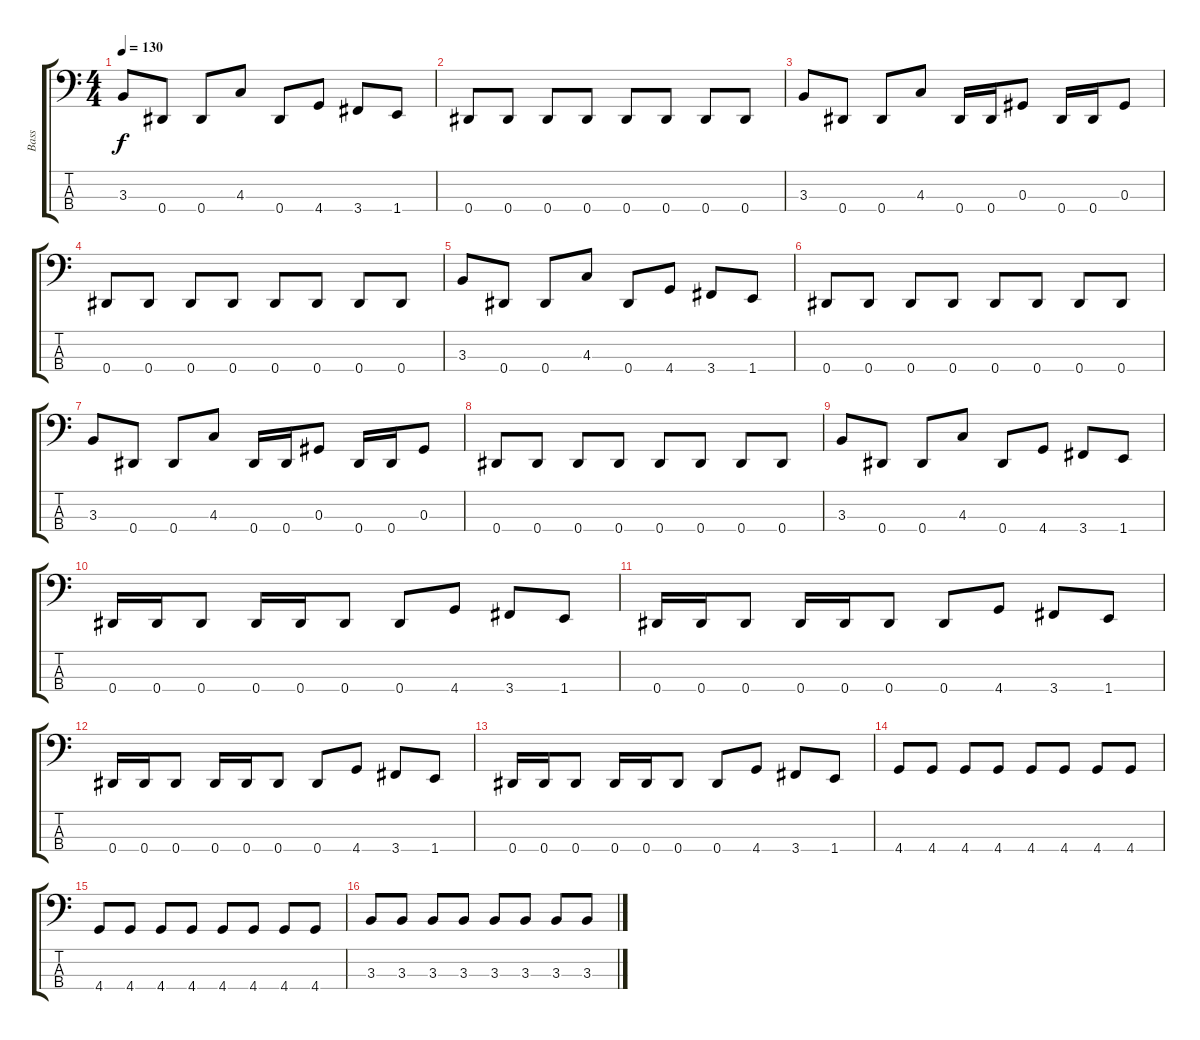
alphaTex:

\track ("Bass" "Bass") {instrument electricbasspick}
\staff {score tabs}
\tuning (Gb2 Db2 Ab1 Eb1) {hide}
\ts (4 4)
\tempo 130
\clef f4
\ks c
3.3.8{dy f} 0.4.8 0.4.8 4.3.8 0.4.8 4.4.8 3.4.8 1.4.8 |
0.4.8 0.4.8 0.4.8 0.4.8 0.4.8 0.4.8 0.4.8 0.4.8 |
3.3.8 0.4.8 0.4.8 4.3.8 0.4.16 0.4.16 0.3.8 0.4.16 0.4.16 0.3.8 |
0.4.8 0.4.8 0.4.8 0.4.8 0.4.8 0.4.8 0.4.8 0.4.8 |
3.3.8 0.4.8 0.4.8 4.3.8 0.4.8 4.4.8 3.4.8 1.4.8 |
0.4.8 0.4.8 0.4.8 0.4.8 0.4.8 0.4.8 0.4.8 0.4.8 |
3.3.8 0.4.8 0.4.8 4.3.8 0.4.16 0.4.16 0.3.8 0.4.16 0.4.16 0.3.8 |
0.4.8 0.4.8 0.4.8 0.4.8 0.4.8 0.4.8 0.4.8 0.4.8 |
3.3.8 0.4.8 0.4.8 4.3.8 0.4.8 4.4.8 3.4.8 1.4.8 |
0.4.16 0.4.16 0.4.8 0.4.16 0.4.16 0.4.8 0.4.8 4.4.8 3.4.8 1.4.8 |
0.4.16 0.4.16 0.4.8 0.4.16 0.4.16 0.4.8 0.4.8 4.4.8 3.4.8 1.4.8 |
0.4.16 0.4.16 0.4.8 0.4.16 0.4.16 0.4.8 0.4.8 4.4.8 3.4.8 1.4.8 |
0.4.16 0.4.16 0.4.8 0.4.16 0.4.16 0.4.8 0.4.8 4.4.8 3.4.8 1.4.8 |
4.4.8 4.4.8 4.4.8 4.4.8 4.4.8 4.4.8 4.4.8 4.4.8 |
4.4.8 4.4.8 4.4.8 4.4.8 4.4.8 4.4.8 4.4.8 4.4.8 |
3.3.8 3.3.8 3.3.8 3.3.8 3.3.8 3.3.8 3.3.8 3.3.8
